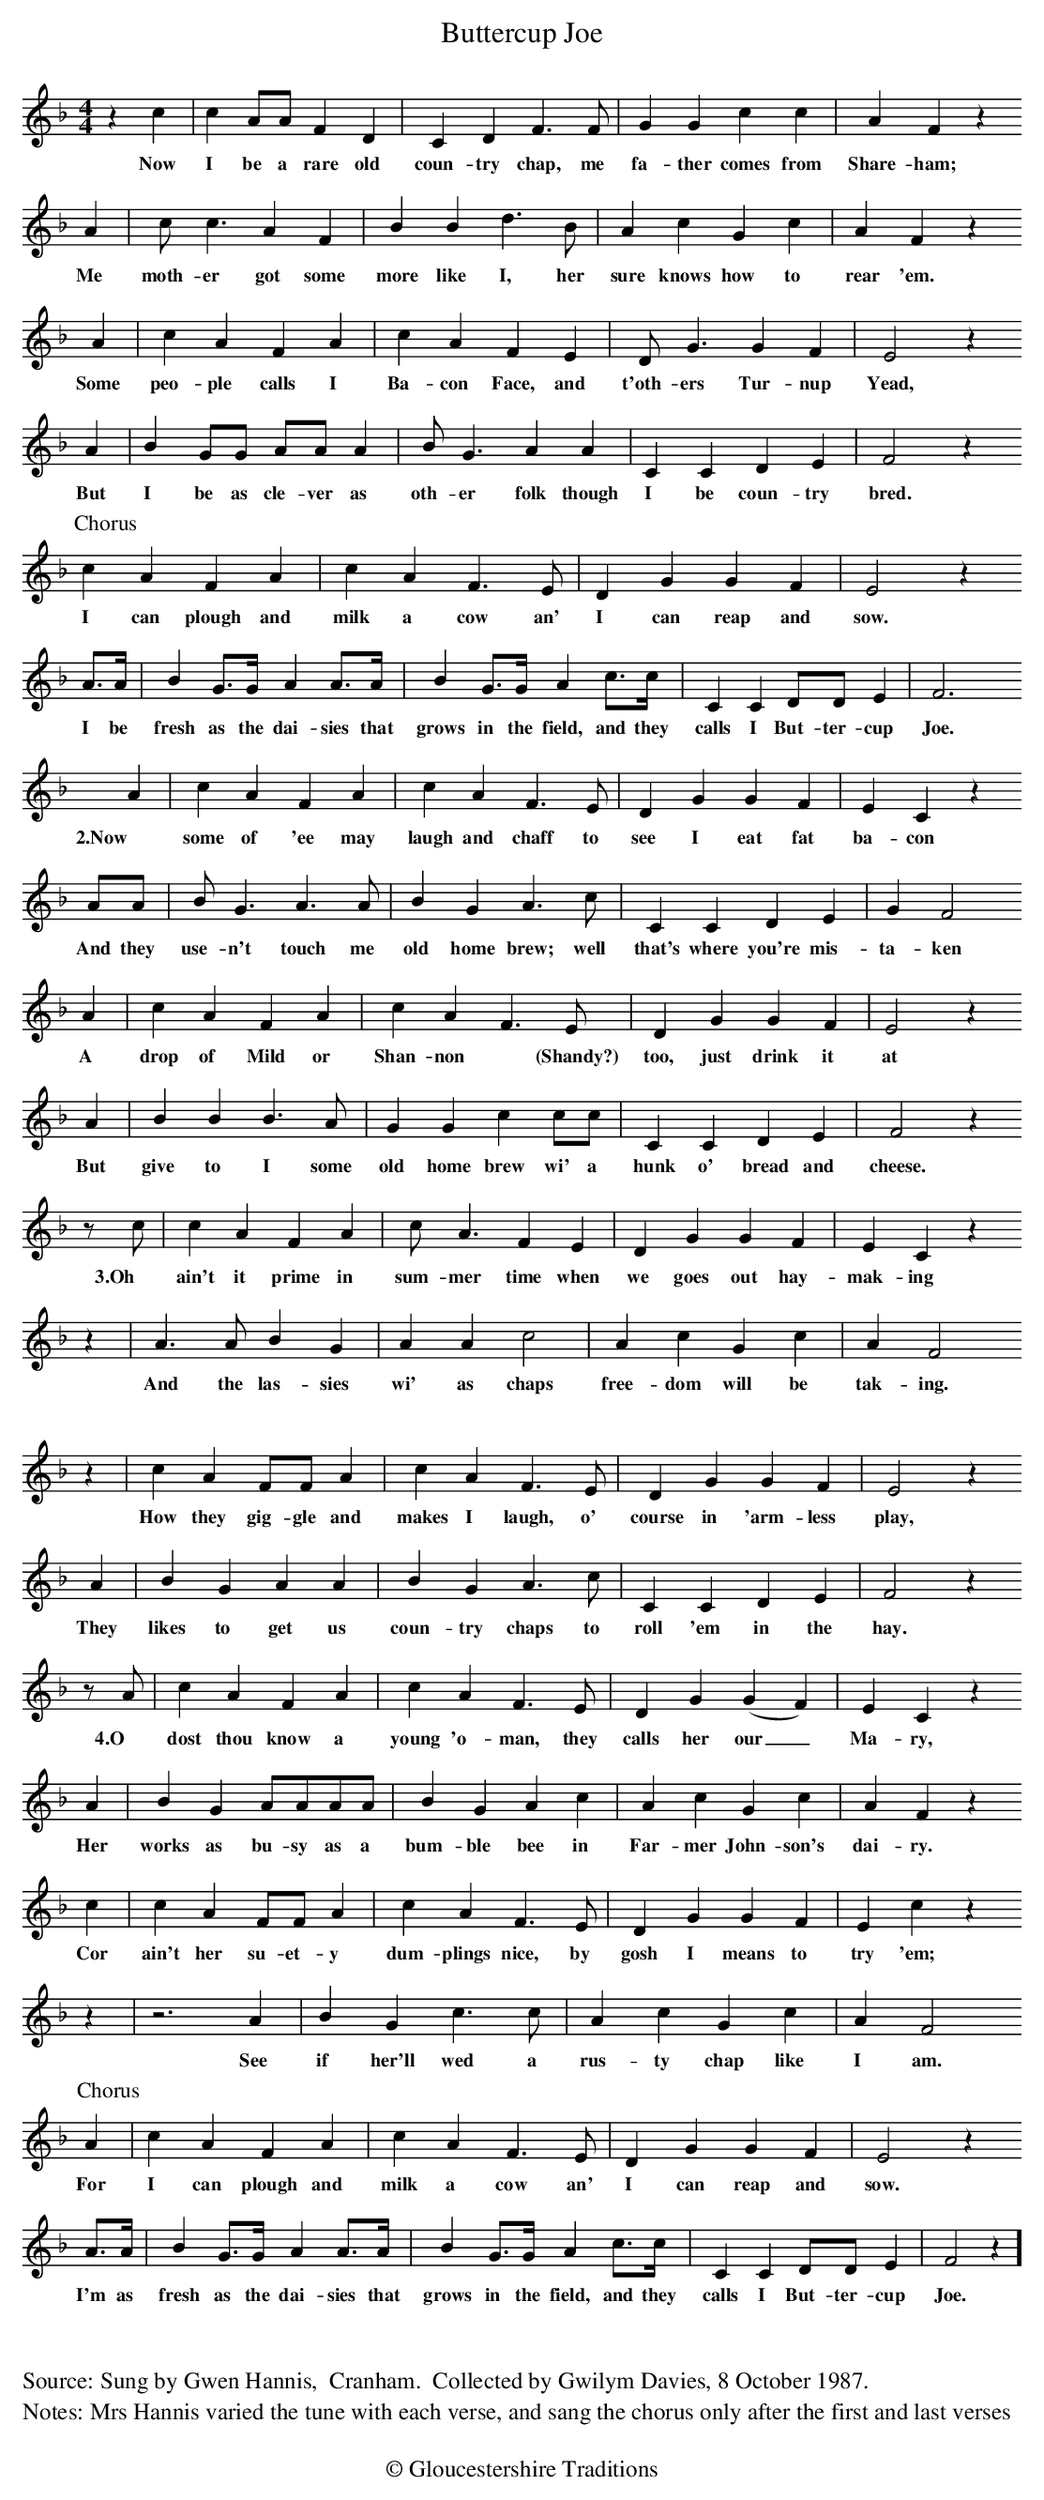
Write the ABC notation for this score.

X:1
T:Buttercup Joe
M:4/4
L:1/4
K:Fmaj
zc | cA/2A/2FD | CDF3/2F/2 | GGcc | AFz
w:Now I be a rare old coun-try chap, me fa-ther comes from Share-ham;
A | c/2c3/2AF | BBd3/2B/2 |AcGc | AFz
w:Me moth-er got some more like I, her sure knows how to rear 'em.
A | cAFA | cAFE | D/2G3/2GF | E2z
w:Some peo-ple calls I Ba-con Face, and t'oth-ers Tur-nup Yead,
A | BG/2G/2 A/2A/2A | B/2G3/2AA | CCDE | F2z
w:But I be as cle-ver as  oth-er folk though I be coun-try bred.
[P:Chorus]cAFA | cAF3/2E/2 | DGGF | E2z
w:I can plough and milk a cow an' I can reap and sow.
A/2>A/2 | BG/2>G/2A A/2>A/2 |BG/2>G/2A c/2>c/2 | CCD/2D/2E | F3
w:I be fresh as the dai-sies that grows in the field, and they calls I But-ter-cup Joe.
A | cAFA | cAF3/2E/2 | DGGF | ECz
w:2.Now some of 'ee may laugh and chaff to see I eat fat ba-con
A/2A/2 | B/2G3/2 A3/2A/2 | BG A3/2c/2 | CCDE | GF2
w:And they use-n't touch me old home brew; well that's where you're mis-ta-ken
A | cAFA | cAF3/2E/2 | DGGF | E2z
w:A drop of Mild or Shan-non*(Shandy?) too, just drink it at thee ease,
A | BBB3/2A/2 | GGcc/2c/2 | CCDE | F2z
w:But give to I some old home brew wi' a hunk o' bread and cheese.
z/2c/2 | cAFA | c/2A3/2FE | DGGF | ECz
w:3.Oh ain't it prime in sum-mer time when we goes out hay-mak-ing
z | A3/2A/2BG | AAc2 | AcGc | AF2
w:And the las-sies wi' as chaps free-dom will be tak-ing.
z | cAF/2F/2A | cAF3/2E/2 | DGGF | E2z
w:How they gig-gle and makes I laugh, o' course in 'arm-less play,
A | BG AA | BG A3/2c/2 | CCDE | F2z
w:They likes to get us coun-try chaps to roll 'em in the hay.
z/2A/2 | cAFA | cAF3/2E/2 | DG(GF) | ECz
w:4.O dost thou know a young 'o-man, they calls her our_ Ma-ry,
A | BG A/2A/2A/2A/2 | BG Ac | AcGc | AFz
w:Her works as bu-sy as a bum-ble bee in Far-mer John-son's dai-ry.
c | cAF/2F/2A | cAF3/2E/2 | DGGF | Ecz
w:Cor ain't her su-et-y dum-plings nice, by gosh I means to try 'em;
z | z3A | BGc3/2c/2 | AcGc | AF2
w:See if her'll wed a rus-ty chap like I am.
[P:Chorus]A | cAFA | cAF3/2E/2 | DGGF | E2z
w:For I can plough and milk a cow an' I can reap and sow.
W:
A/2>A/2 | BG/2>G/2A A/2>A/2 |BG/2>G/2A c/2>c/2 | CCD/2D/2E | F2z]
w:I'm as fresh as the dai-sies that grows in the field, and they calls I But-ter-cup Joe.
W:
